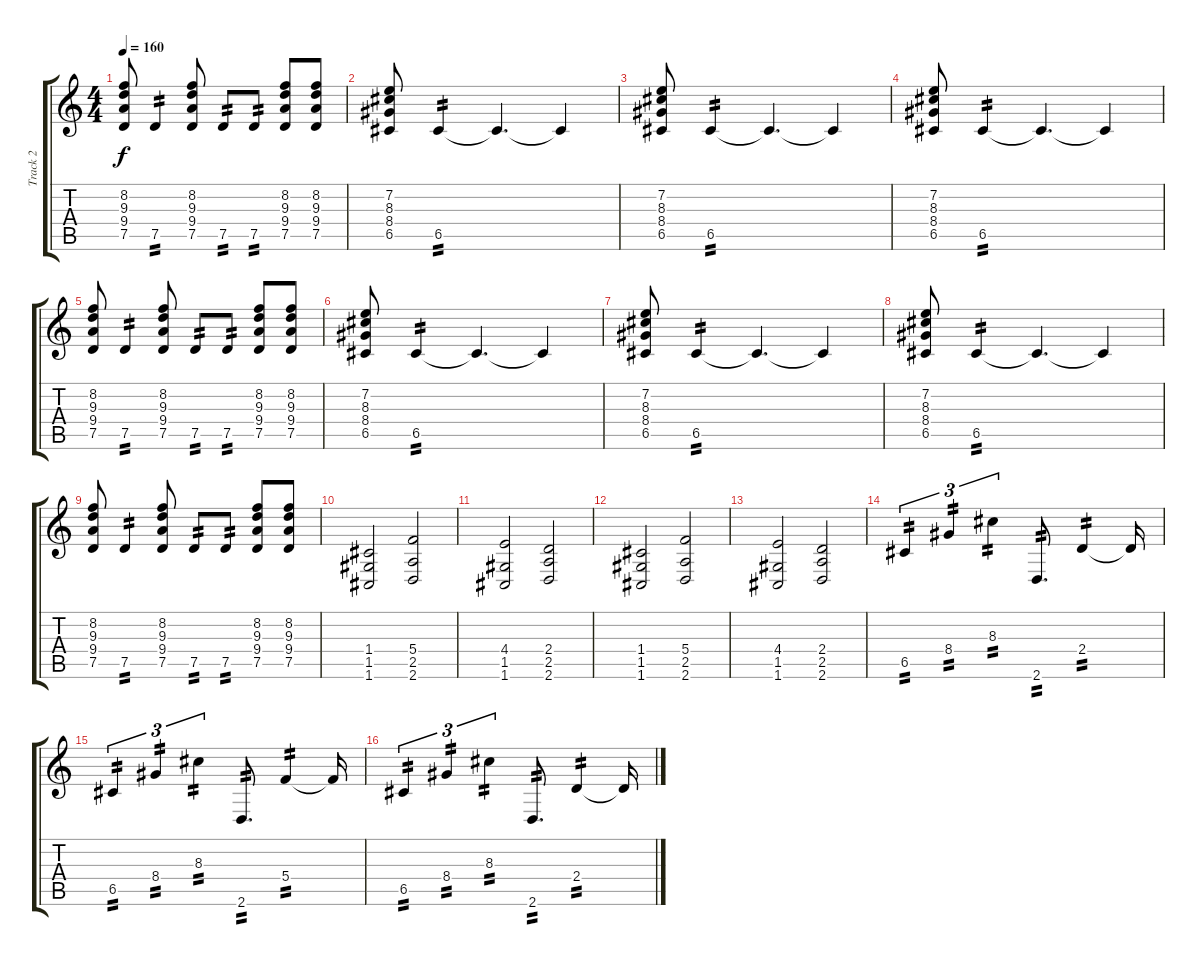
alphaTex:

\track ("Track 2" "Track 2") {instrument distortionguitar}
\staff {score tabs}
\tuning (D4 A3 F3 C3 G2 C2) {hide}
\ts (4 4)
\tempo 160
\clef g2
\ks c
(8.2 9.3 9.4 7.5).8{dy f} 7.5.4{tp 2} (8.2 9.3 9.4 7.5).8 7.5.8{tp 2} 7.5.8{tp 2} (8.2 9.3 9.4 7.5).8 (8.2 9.3 9.4 7.5).8 |
(7.2 8.3 8.4 6.5).8 6.5.4{tp 2} 6.5{t}.4{d} 6.5{t}.4 |
(7.2 8.3 8.4 6.5).8 6.5.4{tp 2} 6.5{t}.4{d} 6.5{t}.4 |
(7.2 8.3 8.4 6.5).8 6.5.4{tp 2} 6.5{t}.4{d} 6.5{t}.4 |
(8.2 9.3 9.4 7.5).8 7.5.4{tp 2} (8.2 9.3 9.4 7.5).8 7.5.8{tp 2} 7.5.8{tp 2} (8.2 9.3 9.4 7.5).8 (8.2 9.3 9.4 7.5).8 |
(7.2 8.3 8.4 6.5).8 6.5.4{tp 2} 6.5{t}.4{d} 6.5{t}.4 |
(7.2 8.3 8.4 6.5).8 6.5.4{tp 2} 6.5{t}.4{d} 6.5{t}.4 |
(7.2 8.3 8.4 6.5).8 6.5.4{tp 2} 6.5{t}.4{d} 6.5{t}.4 |
(8.2 9.3 9.4 7.5).8 7.5.4{tp 2} (8.2 9.3 9.4 7.5).8 7.5.8{tp 2} 7.5.8{tp 2} (8.2 9.3 9.4 7.5).8 (8.2 9.3 9.4 7.5).8 |
(1.4 1.5 1.6).2 (5.4 2.5 2.6).2 |
(4.4 1.5 1.6).2 (2.4 2.5 2.6).2 |
(1.4 1.5 1.6).2 (5.4 2.5 2.6).2 |
(4.4 1.5 1.6).2 (2.4 2.5 2.6).2 |
6.5.4{tu (3 2) tp 2} 8.4.4{tu (3 2) tp 2} 8.3.4{tu (3 2) tp 2} 2.6.8{d tp 2} 2.4.4{tp 2} 2.4{t}.16 |
6.5.4{tu (3 2) tp 2} 8.4.4{tu (3 2) tp 2} 8.3.4{tu (3 2) tp 2} 2.6.8{d tp 2} 5.4.4{tp 2} 5.4{t}.16 |
6.5.4{tu (3 2) tp 2} 8.4.4{tu (3 2) tp 2} 8.3.4{tu (3 2) tp 2} 2.6.8{d tp 2} 2.4.4{tp 2} 2.4{t}.16
